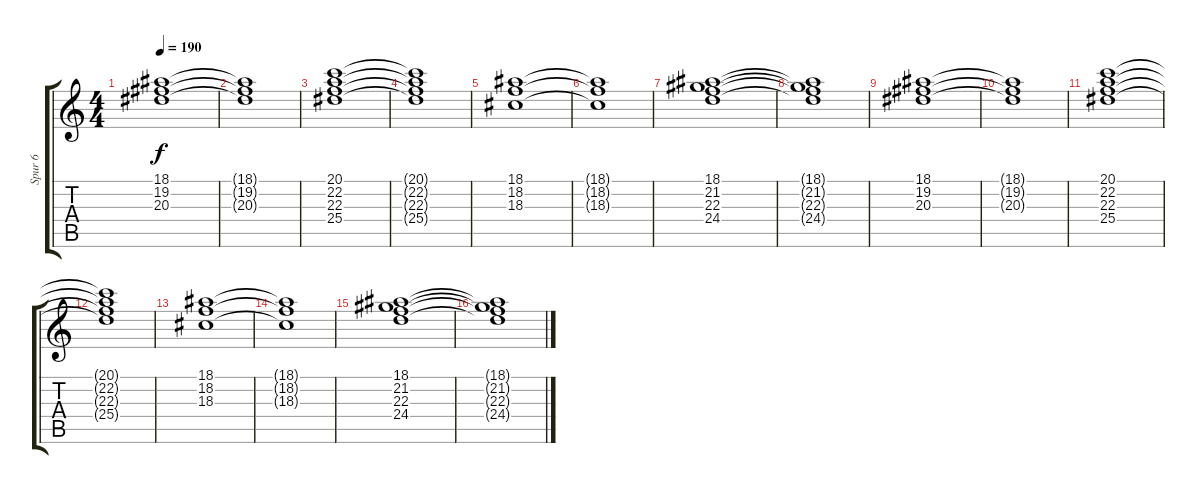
\track ("Spur 6" "Spur 6") {instrument drawbarorgan}
\staff {score tabs}
\tuning (E4 B3 G3 D3 A2 E2) {hide}
\ts (4 4)
\tempo 190
\clef g2
\ks c
(18.1 19.2 20.3).1{dy f} |
(18.1{t} 19.2{t} 20.3{t}).1 |
(20.1 22.2 22.3 25.4).1 |
(20.1{t} 22.2{t} 22.3{t} 25.4{t}).1 |
(18.1 18.2 18.3).1 |
(18.1{t} 18.2{t} 18.3{t}).1 |
(18.1 21.2 22.3 24.4).1 |
(18.1{t} 21.2{t} 22.3{t} 24.4{t}).1 |
(18.1 19.2 20.3).1 |
(18.1{t} 19.2{t} 20.3{t}).1 |
(20.1 22.2 22.3 25.4).1 |
(20.1{t} 22.2{t} 22.3{t} 25.4{t}).1 |
(18.1 18.2 18.3).1 |
(18.1{t} 18.2{t} 18.3{t}).1 |
(18.1 21.2 22.3 24.4).1 |
(18.1{t} 21.2{t} 22.3{t} 24.4{t}).1
